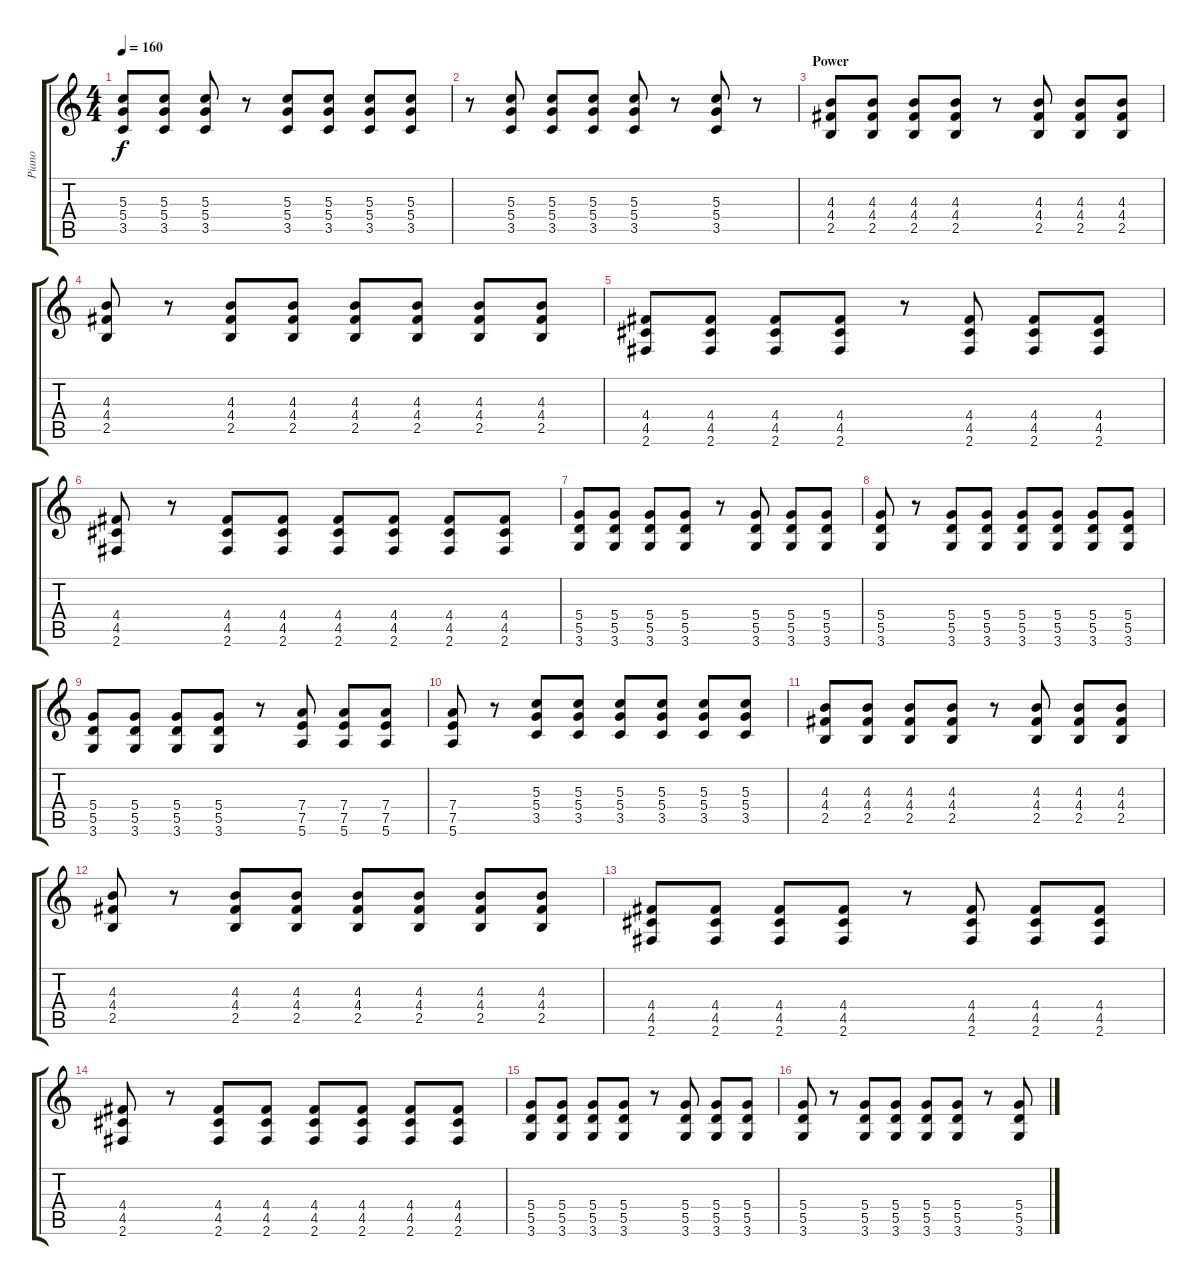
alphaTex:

\track ("Piano" "Piano") {instrument distortionguitar}
\staff {score tabs}
\tuning (E4 B3 G3 D3 A2 E2) {hide}
\ts (4 4)
\tempo 160
\clef g2
\ks c
(5.3 5.4 3.5).8{dy f} (5.3 5.4 3.5).8 (5.3 5.4 3.5).8 r.8 (5.3 5.4 3.5).8 (5.3 5.4 3.5).8 (5.3 5.4 3.5).8 (5.3 5.4 3.5).8 |
r.8 (5.3 5.4 3.5).8 (5.3 5.4 3.5).8 (5.3 5.4 3.5).8 (5.3 5.4 3.5).8 r.8 (5.3 5.4 3.5).8 r.8 |
\section ("" "Power")
(4.3 4.4 2.5).8{volume 10 instrument distortionguitar} (4.3 4.4 2.5).8 (4.3 4.4 2.5).8 (4.3 4.4 2.5).8 r.8 (4.3 4.4 2.5).8 (4.3 4.4 2.5).8 (4.3 4.4 2.5).8 |
(4.3 4.4 2.5).8 r.8 (4.3 4.4 2.5).8 (4.3 4.4 2.5).8 (4.3 4.4 2.5).8 (4.3 4.4 2.5).8 (4.3 4.4 2.5).8 (4.3 4.4 2.5).8 |
(4.4 4.5 2.6).8 (4.4 4.5 2.6).8 (4.4 4.5 2.6).8 (4.4 4.5 2.6).8 r.8 (4.4 4.5 2.6).8 (4.4 4.5 2.6).8 (4.4 4.5 2.6).8 |
(4.4 4.5 2.6).8 r.8 (4.4 4.5 2.6).8 (4.4 4.5 2.6).8 (4.4 4.5 2.6).8 (4.4 4.5 2.6).8 (4.4 4.5 2.6).8 (4.4 4.5 2.6).8 |
(5.4 5.5 3.6).8 (5.4 5.5 3.6).8 (5.4 5.5 3.6).8 (5.4 5.5 3.6).8 r.8 (5.4 5.5 3.6).8 (5.4 5.5 3.6).8 (5.4 5.5 3.6).8 |
(5.4 5.5 3.6).8 r.8 (5.4 5.5 3.6).8 (5.4 5.5 3.6).8 (5.4 5.5 3.6).8 (5.4 5.5 3.6).8 (5.4 5.5 3.6).8 (5.4 5.5 3.6).8 |
(5.4 5.5 3.6).8 (5.4 5.5 3.6).8 (5.4 5.5 3.6).8 (5.4 5.5 3.6).8 r.8 (7.4 7.5 5.6).8 (7.4 7.5 5.6).8 (7.4 7.5 5.6).8 |
(7.4 7.5 5.6).8 r.8 (5.3 5.4 3.5).8 (5.3 5.4 3.5).8 (5.3 5.4 3.5).8 (5.3 5.4 3.5).8 (5.3 5.4 3.5).8 (5.3 5.4 3.5).8 |
(4.3 4.4 2.5).8{volume 10 instrument distortionguitar} (4.3 4.4 2.5).8 (4.3 4.4 2.5).8 (4.3 4.4 2.5).8 r.8 (4.3 4.4 2.5).8 (4.3 4.4 2.5).8 (4.3 4.4 2.5).8 |
(4.3 4.4 2.5).8 r.8 (4.3 4.4 2.5).8 (4.3 4.4 2.5).8 (4.3 4.4 2.5).8 (4.3 4.4 2.5).8 (4.3 4.4 2.5).8 (4.3 4.4 2.5).8 |
(4.4 4.5 2.6).8 (4.4 4.5 2.6).8 (4.4 4.5 2.6).8 (4.4 4.5 2.6).8 r.8 (4.4 4.5 2.6).8 (4.4 4.5 2.6).8 (4.4 4.5 2.6).8 |
(4.4 4.5 2.6).8 r.8 (4.4 4.5 2.6).8 (4.4 4.5 2.6).8 (4.4 4.5 2.6).8 (4.4 4.5 2.6).8 (4.4 4.5 2.6).8 (4.4 4.5 2.6).8 |
(5.4 5.5 3.6).8 (5.4 5.5 3.6).8 (5.4 5.5 3.6).8 (5.4 5.5 3.6).8 r.8 (5.4 5.5 3.6).8 (5.4 5.5 3.6).8 (5.4 5.5 3.6).8 |
(5.4 5.5 3.6).8 r.8 (5.4 5.5 3.6).8 (5.4 5.5 3.6).8 (5.4 5.5 3.6).8 (5.4 5.5 3.6).8 r.8 (5.4 5.5 3.6).8
